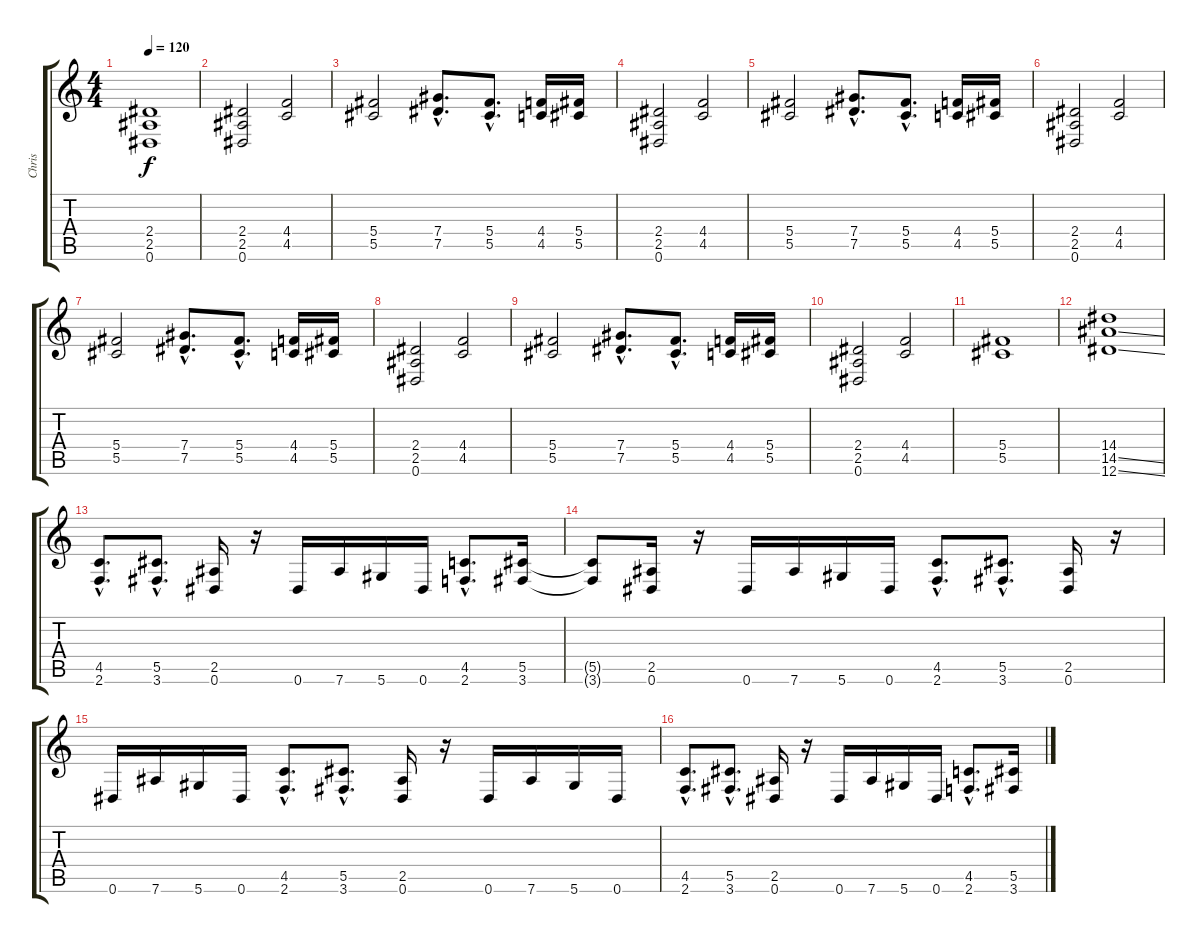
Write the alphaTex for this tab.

\track ("Chris" "Chris") {instrument distortionguitar}
\staff {score tabs}
\tuning (Eb4 Bb3 Gb3 Db3 Ab2 Eb2) {hide}
\ts (4 4)
\tempo 120
\clef g2
\ks c
(2.4{t} 2.5{t} 0.6{t}).1{dy f} |
(2.4 2.5 0.6).2 (4.4 4.5).2 |
(5.4 5.5).2 (7.4{hac} 7.5{hac}).8{d} (5.4{hac} 5.5{hac}).8{d} (4.4 4.5).16 (5.4 5.5).16 |
(2.4 2.5 0.6).2 (4.4 4.5).2 |
(5.4 5.5).2 (7.4{hac} 7.5{hac}).8{d} (5.4{hac} 5.5{hac}).8{d} (4.4 4.5).16 (5.4 5.5).16 |
(2.4 2.5 0.6).2 (4.4 4.5).2 |
(5.4 5.5).2 (7.4{hac} 7.5{hac}).8{d} (5.4{hac} 5.5{hac}).8{d} (4.4 4.5).16 (5.4 5.5).16 |
(2.4 2.5 0.6).2 (4.4 4.5).2 |
(5.4 5.5).2 (7.4{hac} 7.5{hac}).8{d} (5.4{hac} 5.5{hac}).8{d} (4.4 4.5).16 (5.4 5.5).16 |
(2.4 2.5 0.6).2 (4.4 4.5).2 |
(5.4 5.5).1 |
(14.4 14.5{ss} 12.6{ss}).1 |
(4.5{hac} 2.6{hac}).8{d} (5.5{hac} 3.6{hac}).8{d} (2.5 0.6).16 r.16 0.6.16 7.6.16 5.6.16 0.6.16 (4.5{hac} 2.6{hac}).8{d} (5.5 3.6).16 |
(5.5{t} 3.6{t}).8 (2.5 0.6).16 r.16 0.6.16 7.6.16 5.6.16 0.6.16 (4.5{hac} 2.6{hac}).8{d} (5.5{hac} 3.6{hac}).8{d} (2.5 0.6).16 r.16 |
0.6.16 7.6.16 5.6.16 0.6.16 (4.5{hac} 2.6{hac}).8{d} (5.5{hac} 3.6{hac}).8{d} (2.5 0.6).16 r.16 0.6.16 7.6.16 5.6.16 0.6.16 |
(4.5{hac} 2.6{hac}).8{d} (5.5{hac} 3.6{hac}).8{d} (2.5 0.6).16 r.16 0.6.16 7.6.16 5.6.16 0.6.16 (4.5{hac} 2.6{hac}).8{d} (5.5 3.6).16
